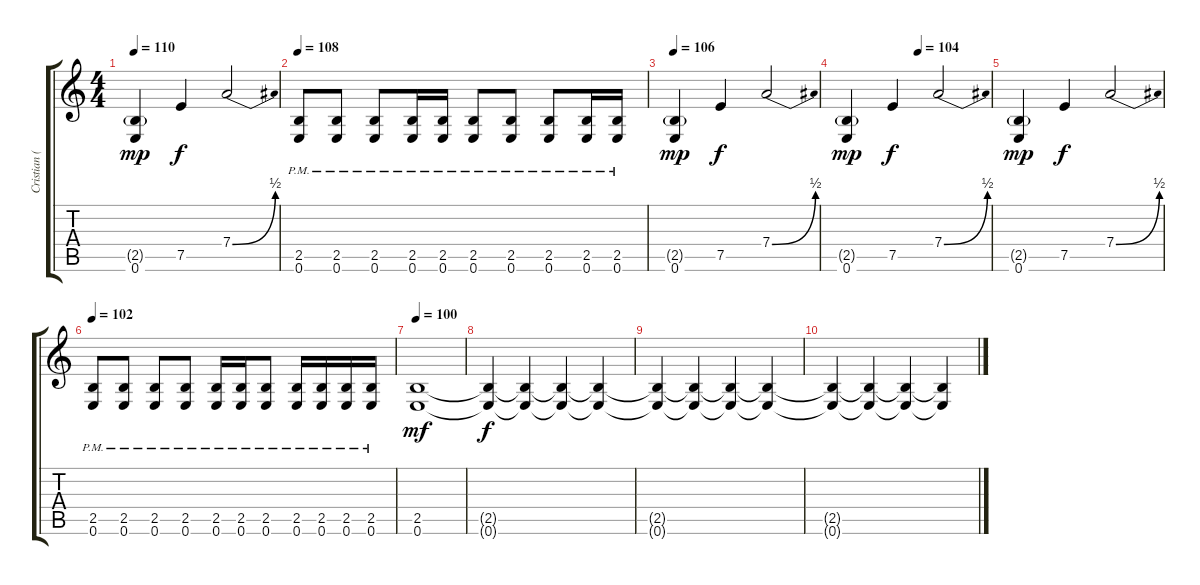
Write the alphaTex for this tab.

\track ("Cristian (guitarra)" "Cristian (") {instrument distortionguitar}
\staff {score tabs}
\tuning (E4 B3 G3 D3 A2 E2) {hide}
\ts (4 4)
\tempo 110
\clef g2
\ks c
(2.5{g} 0.6).4{dy mp} 7.5.4{dy f} 7.4{be (bend 0 0 60 2)}.2 |
\tempo 108
(2.5{pm} 0.6).8 (2.5{pm} 0.6).8 (2.5{pm} 0.6).8 (2.5{pm} 0.6).16 (2.5{pm} 0.6).16 (2.5{pm} 0.6).8 (2.5{pm} 0.6).8 (2.5{pm} 0.6).8 (2.5{pm} 0.6).16 (2.5{pm} 0.6).16 |
\tempo 106
(2.5{g} 0.6).4{dy mp} 7.5.4{dy f} 7.4{be (bend 0 0 60 2)}.2 |
\tempo (104 0.5)
(2.5{g} 0.6).4{dy mp} 7.5.4{dy f} 7.4{be (bend 0 0 60 2)}.2 |
(2.5{g} 0.6).4{dy mp} 7.5.4{dy f} 7.4{be (bend 0 0 60 2)}.2 |
\tempo 102
(2.5{pm} 0.6).8 (2.5{pm} 0.6).8 (2.5{pm} 0.6).8 (2.5{pm} 0.6).8 (2.5{pm} 0.6).16 (2.5{pm} 0.6).16 (2.5{pm} 0.6).8 (2.5{pm} 0.6).16 (2.5{pm} 0.6).16 (2.5{pm} 0.6).16 (2.5{pm} 0.6).16 |
\tempo 100
(2.5 0.6).1{dy mf} |
(2.5{t} 0.6{t}).4{dy f volume 11} (2.5{t} 0.6{t}).4{volume 10} (2.5{t} 0.6{t}).4{volume 9} (2.5{t} 0.6{t}).4{volume 8} |
(2.5{t} 0.6{t}).4{volume 7} (2.5{t} 0.6{t}).4{volume 6} (2.5{t} 0.6{t}).4{volume 5} (2.5{t} 0.6{t}).4{volume 4} |
(2.5{t} 0.6{t}).4{volume 3} (2.5{t} 0.6{t}).4{volume 2} (2.5{t} 0.6{t}).4{volume 1} (2.5{t} 0.6{t}).4
